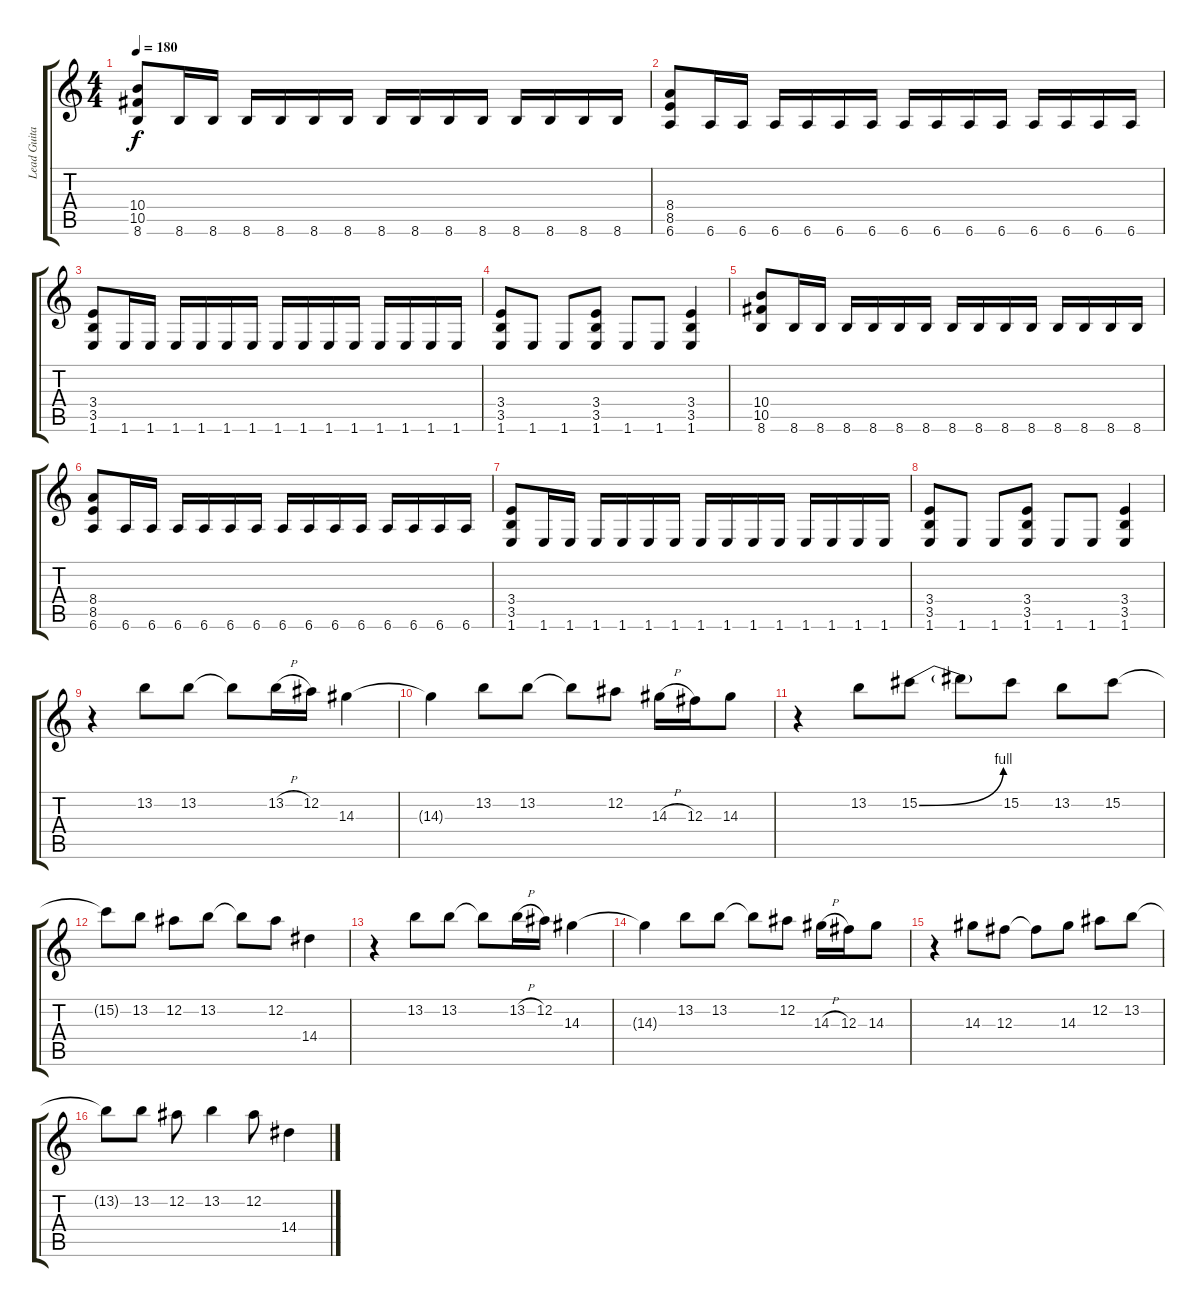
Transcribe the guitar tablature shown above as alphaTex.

\track ("Lead Guitar" "Lead Guita") {instrument overdrivenguitar}
\staff {score tabs}
\tuning (Eb4 Bb3 Gb3 Db3 Ab2 Eb2) {hide}
\ts (4 4)
\tempo 180
\clef g2
\ks c
(10.4 10.5 8.6).8{dy f} 8.6.16 8.6.16 8.6.16 8.6.16 8.6.16 8.6.16 8.6.16 8.6.16 8.6.16 8.6.16 8.6.16 8.6.16 8.6.16 8.6.16 |
(8.4 8.5 6.6).8 6.6.16 6.6.16 6.6.16 6.6.16 6.6.16 6.6.16 6.6.16 6.6.16 6.6.16 6.6.16 6.6.16 6.6.16 6.6.16 6.6.16 |
(3.4 3.5 1.6).8 1.6.16 1.6.16 1.6.16 1.6.16 1.6.16 1.6.16 1.6.16 1.6.16 1.6.16 1.6.16 1.6.16 1.6.16 1.6.16 1.6.16 |
(3.4 3.5 1.6).8 1.6.8 1.6.8 (3.4 3.5 1.6).8 1.6.8 1.6.8 (3.4 3.5 1.6).4 |
(10.4 10.5 8.6).8 8.6.16 8.6.16 8.6.16 8.6.16 8.6.16 8.6.16 8.6.16 8.6.16 8.6.16 8.6.16 8.6.16 8.6.16 8.6.16 8.6.16 |
(8.4 8.5 6.6).8 6.6.16 6.6.16 6.6.16 6.6.16 6.6.16 6.6.16 6.6.16 6.6.16 6.6.16 6.6.16 6.6.16 6.6.16 6.6.16 6.6.16 |
(3.4 3.5 1.6).8 1.6.16 1.6.16 1.6.16 1.6.16 1.6.16 1.6.16 1.6.16 1.6.16 1.6.16 1.6.16 1.6.16 1.6.16 1.6.16 1.6.16 |
(3.4 3.5 1.6).8 1.6.8 1.6.8 (3.4 3.5 1.6).8 1.6.8 1.6.8 (3.4 3.5 1.6).4 |
r.4 13.2.8 13.2.8 13.2{t}.8 13.2{h}.16 12.2.16 14.3.4 |
14.3{t}.4 13.2.8 13.2.8 13.2{t}.8 12.2.8 14.3{h}.16 12.3.16 14.3.8 |
r.4 13.2.8 15.2{be (bend 0 0 60 4)}.8 15.2{t}.8 15.2.8 13.2.8 15.2.8 |
15.2{t}.8 13.2.8 12.2.8 13.2.8 13.2{t}.8 12.2.8 14.4.4 |
r.4 13.2.8 13.2.8 13.2{t}.8 13.2{h}.16 12.2.16 14.3.4 |
14.3{t}.4 13.2.8 13.2.8 13.2{t}.8 12.2.8 14.3{h}.16 12.3.16 14.3.8 |
r.4 14.3.8 12.3.8 12.3{t}.8 14.3.8 12.2.8 13.2.8 |
13.2{t}.8 13.2.8 12.2.8 13.2.4 12.2.8 14.4.4
